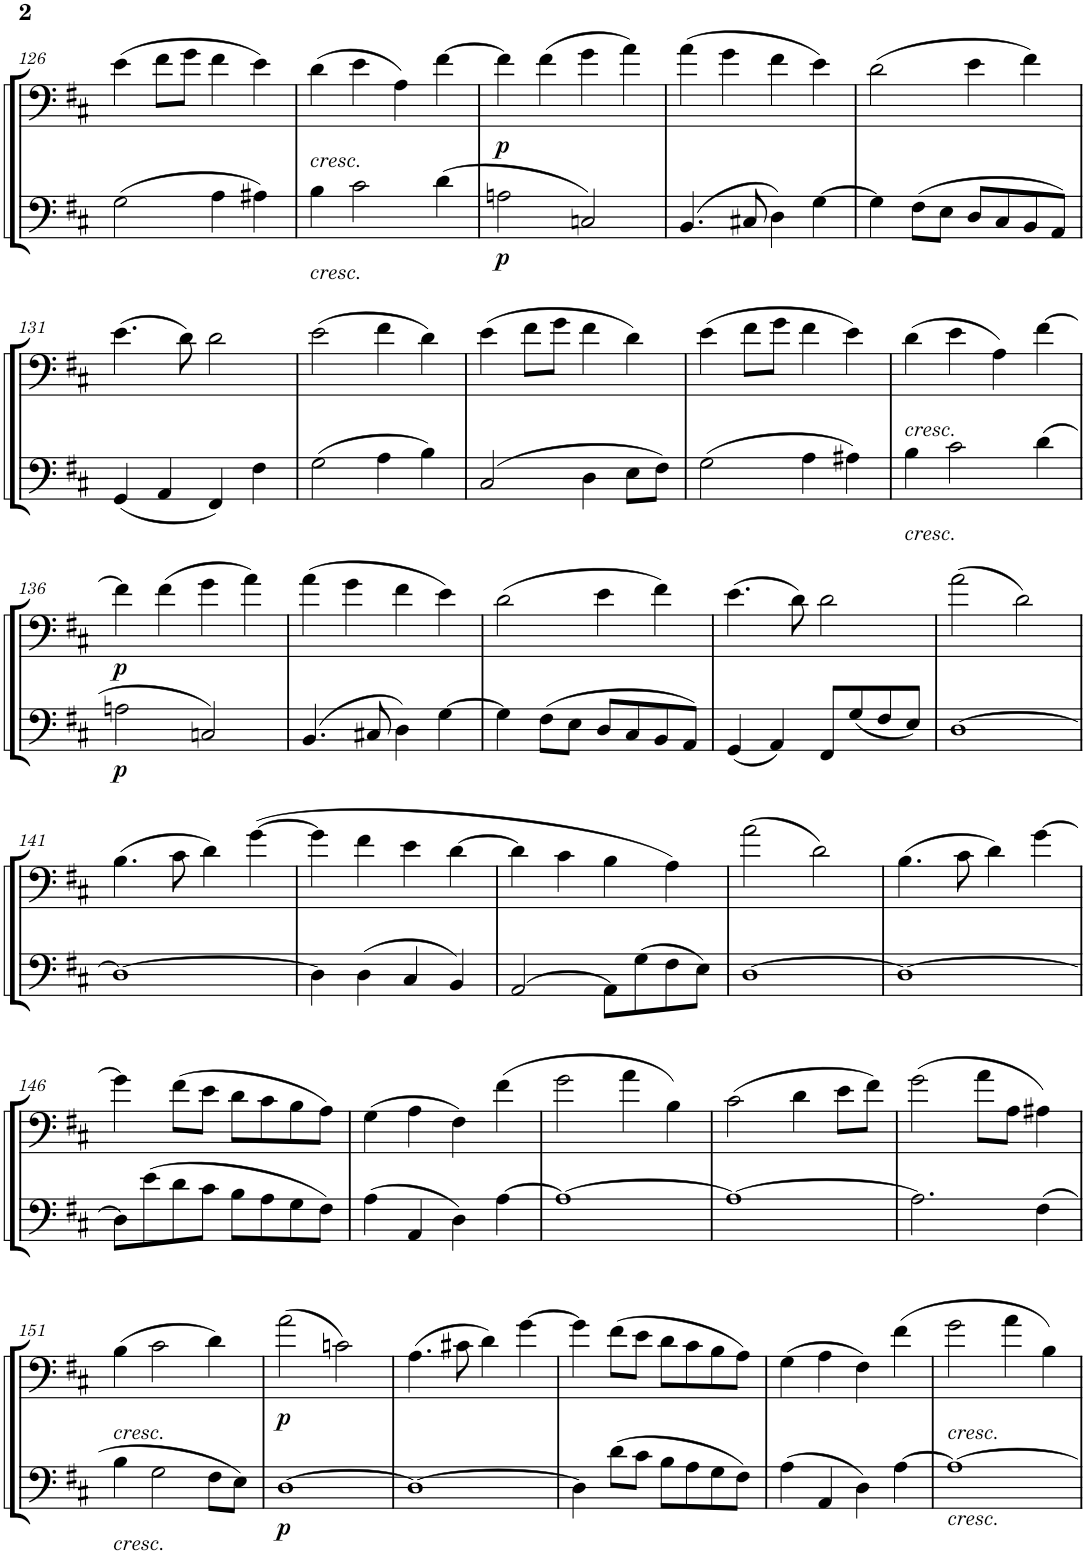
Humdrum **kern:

**kern	**dynam	**kern	**dynam
*part2	*part2	*part1	*part1
*staff2	*staff2	*staff1	*staff1
*I"Cello 2	*	*I"Cello 1	*
!!LO:PB:g=z
*clefF4	*	*clefF4	*
*k[f#c#]	*	*k[f#c#]	*
*M2/2	*	*M2/2	*
*met(c|)	*	*met(c|)	*
=126	=126	=126	=126
(2G\	.	(4e\	.
.	.	8f#\L	.
.	.	8g\J	.
4A\	.	4f#\	.
4A#X\)	.	4e\)	.
=127	=127	=127	=127
!	!	!LO:TX:b:i:t=cresc.	!
!LO:TX:b:i:t=cresc.	!	!	!
4B\	.	(4d\	.
2c#\	.	4e\	.
.	.	4A\)	.
(4d\	.	[4f#\	.
=128	=128	=128	=128
!	!LO:DY:b	!	!LO:DY:b
2An\	p	4f#\]	p
.	.	(4f#\	.
2Cn/)	.	4g\	.
.	.	4a\)	.
=129	=129	=129	=129
(4.BB/	.	(4a\	.
.	.	4g\	.
8C#X/	.	.	.
4D\)	.	4f#\	.
[4G\	.	4e\)	.
=130	=130	=130	=130
4G\]	.	(2d\	.
(8F#\L	.	.	.
8E\J	.	.	.
8D/L	.	4e\	.
8C#/	.	.	.
8BB/	.	4f#\)	.
8AA/J)	.	.	.
!!LO:LB:g=z
=131	=131	=131	=131
(4GG/	.	(4.e\	.
4AA/	.	.	.
.	.	8d\)	.
4FF#/)	.	2d\	.
4F#\	.	.	.
=132	=132	=132	=132
(2G\	.	(2e\	.
4A\	.	4f#\	.
4B\)	.	4d\)	.
=133	=133	=133	=133
(2C#/	.	(4e\	.
.	.	8f#\L	.
.	.	8g\J	.
4D\	.	4f#\	.
8E\L	.	4d\)	.
8F#\J)	.	.	.
=134	=134	=134	=134
(2G\	.	(4e\	.
.	.	8f#\L	.
.	.	8g\J	.
4A\	.	4f#\	.
4A#X\)	.	4e\)	.
=135	=135	=135	=135
!	!	!LO:TX:b:i:t=cresc.	!
!LO:TX:b:i:t=cresc.	!	!	!
4B\	.	(4d\	.
2c#\	.	4e\	.
.	.	4A\)	.
(4d\	.	[4f#\	.
!!LO:LB:g=z
=136	=136	=136	=136
!	!LO:DY:b	!	!LO:DY:b
2An\	p	4f#\]	p
.	.	(4f#\	.
2Cn/)	.	4g\	.
.	.	4a\)	.
=137	=137	=137	=137
(4.BB/	.	(4a\	.
.	.	4g\	.
8C#X/	.	.	.
4D\)	.	4f#\	.
[4G\	.	4e\)	.
=138	=138	=138	=138
4G\]	.	(2d\	.
(8F#\L	.	.	.
8E\J	.	.	.
8D/L	.	4e\	.
8C#/	.	.	.
8BB/	.	4f#\)	.
8AA/J)	.	.	.
=139	=139	=139	=139
(4GG/	.	(4.e\	.
4AA/)	.	.	.
.	.	8d\)	.
8FF#/L	.	2d\	.
(8G/	.	.	.
8F#/	.	.	.
8E/J)	.	.	.
=140	=140	=140	=140
[1D	.	(2a\	.
.	.	2d\)	.
!!LO:LB:g=z
=141	=141	=141	=141
1D_	.	(4.B\	.
.	.	8c#\	.
.	.	4d\)	.
.	.	([4g\	.
=142	=142	=142	=142
4D\]	.	4g\]	.
(4D\	.	4f#\	.
4C#/	.	4e\	.
4BB/)	.	[4d\	.
=143	=143	=143	=143
[2AA/	.	4d\]	.
.	.	4c#\	.
8AA\L]	.	4B\	.
(8G\	.	.	.
8F#\	.	4A\)	.
8E\J)	.	.	.
=144	=144	=144	=144
[1D	.	(2a\	.
.	.	2d\)	.
=145	=145	=145	=145
1D_	.	(4.B\	.
.	.	8c#\	.
.	.	4d\)	.
.	.	[4g\	.
!!LO:LB:g=z
=146	=146	=146	=146
8D\L]	.	4g\]	.
(8e\	.	.	.
8d\	.	(8f#\L	.
8c#\J	.	8e\J	.
8B\L	.	8d\L	.
8A\	.	8c#\	.
8G\	.	8B\	.
8F#\J)	.	8A\J)	.
=147	=147	=147	=147
(4A\	.	(4G\	.
4AA/	.	4A\	.
4D\)	.	4F#\)	.
[4A\	.	(4f#\	.
=148	=148	=148	=148
1A_	.	2g\	.
.	.	4a\	.
.	.	4B\)	.
=149	=149	=149	=149
1A_	.	(2c#\	.
.	.	4d\	.
.	.	8e\L	.
.	.	8f#\J)	.
=150	=150	=150	=150
2.A\]	.	(2g\	.
.	.	8a\L	.
.	.	8A\J	.
(4F#\	.	4A#X\)	.
!!LO:LB:g=z
=151	=151	=151	=151
!	!	!LO:TX:b:i:t=cresc.	!
!LO:TX:b:i:t=cresc.	!	!	!
4B\	.	(4B\	.
2G\	.	2c#\	.
8F#\L	.	4d\)	.
8E\J)	.	.	.
=152	=152	=152	=152
!	!LO:DY:b	!	!LO:DY:b
[1D	p	(2a\	p
.	.	2cn\)	.
=153	=153	=153	=153
1D_	.	(4.A\	.
.	.	8c#X\	.
.	.	4d\)	.
.	.	[4g\	.
=154	=154	=154	=154
4D\]	.	4g\]	.
(8d\L	.	(8f#\L	.
8c#\J	.	8e\J	.
8B\L	.	8d\L	.
8A\	.	8c#\	.
8G\	.	8B\	.
8F#\J)	.	8A\J)	.
=155	=155	=155	=155
(4A\	.	(4G\	.
4AA/	.	4A\	.
4D\)	.	4F#\)	.
[4A\	.	(4f#\	.
=156	=156	=156	=156
!	!	!LO:TX:b:i:t=cresc.	!
!LO:TX:b:i:t=cresc.	!	!	!
1A_	.	2g\	.
.	.	4a\	.
.	.	4B\)	.
=	=	=	=
*-	*-	*-	*-
